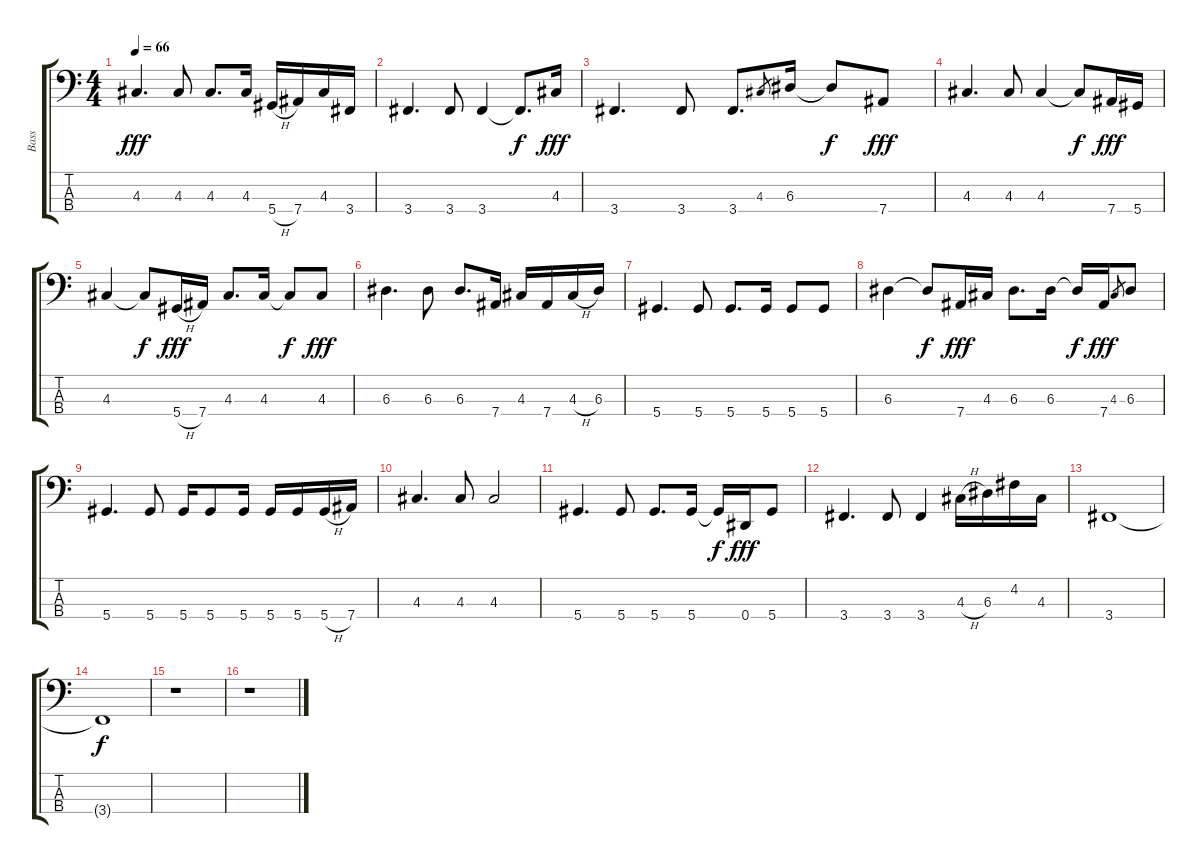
\track ("Bass" "Bass") {instrument electricbasspick}
\staff {score tabs}
\tuning (G2 D2 A1 Eb1) {hide}
\ts (4 4)
\tempo 66
\clef f4
\ks c
4.3.4{d dy fff} 4.3.8 4.3.8{d} 4.3.16 5.4{h}.16 7.4.16 4.3.16 3.4.16 |
3.4.4{d} 3.4.8 3.4.4 3.4{t}.8{d dy f} 4.3.16{dy fff} |
3.4.4{d} 3.4.8 3.4.8{d} 4.3.8{gr} 6.3.16 6.3{t}.8{dy f} 7.4.8{dy fff} |
4.3.4{d} 4.3.8 4.3.4 4.3{t}.8{dy f} 7.4.16{dy fff} 5.4.16 |
4.3.4 4.3{t}.8{dy f} 5.4{h}.16{dy fff} 7.4.16 4.3.8{d} 4.3.16 4.3{t}.8{dy f} 4.3.8{dy fff} |
6.3.4{d} 6.3.8 6.3.8{d} 7.4.16 4.3.16 7.4.16 4.3{h}.16 6.3.16 |
5.4.4{d} 5.4.8 5.4.8{d} 5.4.16 5.4.8 5.4.8 |
6.3.4 6.3{t}.8{dy f} 7.4.16{dy fff} 4.3.16 6.3.8{d} 6.3.16 6.3{t}.16{dy f} 7.4.16{dy fff} 4.3.8{gr} 6.3.8 |
5.4.4{d} 5.4.8 5.4.16 5.4.8 5.4.16 5.4.16 5.4.16 5.4{h}.16 7.4.16 |
4.3.4{d} 4.3.8 4.3.2 |
5.4.4{d} 5.4.8 5.4.8{d} 5.4.16 5.4{t}.16{dy f} 0.4.16{dy fff} 5.4.8 |
3.4.4{d} 3.4.8 3.4.4 4.3{h}.16 6.3.16 4.2.16 4.3.16 |
3.4.1 |
3.4{t}.1{dy f} |
r.1 |
r.1
